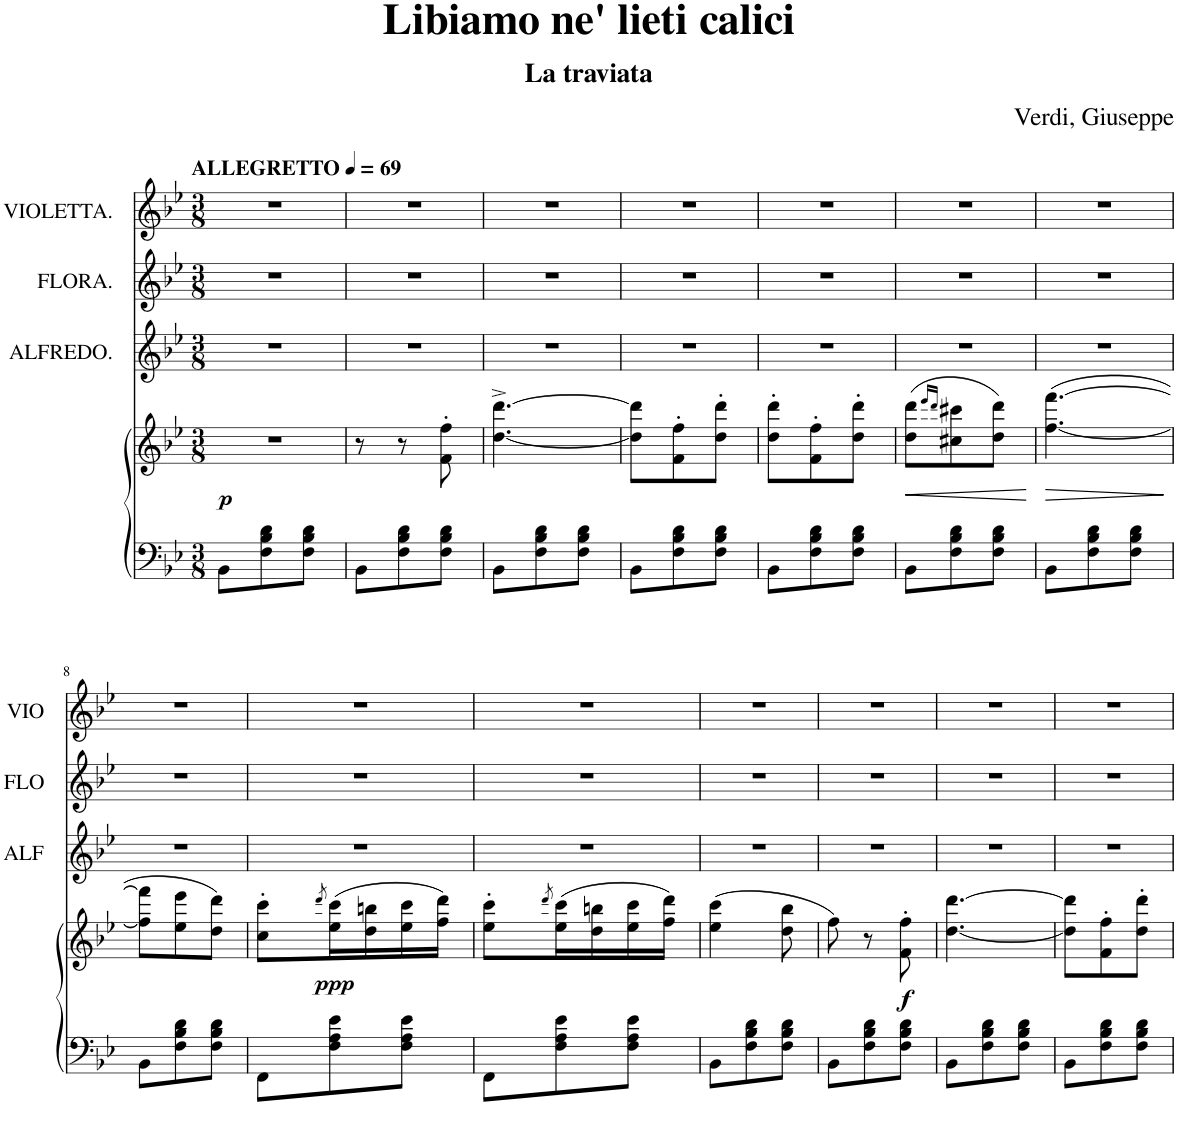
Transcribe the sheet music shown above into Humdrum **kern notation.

**kern	**kern	**dynam	**kern	**kern	**kern
*part4	*part4	*part4	*part3	*part2	*part1
*staff5	*staff4	*staff4/5	*staff3	*staff2	*staff1
*I"Piano	*	*	*I"ALFREDO.	*I"FLORA.	*I"VIOLETTA.
*I'Pno	*	*	*I'ALF	*I'FLO	*I'VIO
*clefF4	*clefG2	*	*clefG2	*clefG2	*clefG2
*k[b-e-]	*k[b-e-]	*	*k[b-e-]	*k[b-e-]	*k[b-e-]
*M3/8	*M3/8	*	*M3/8	*M3/8	*M3/8
*MM69	*MM69	*	*MM69	*MM69	*MM69
=1	=1	=1	=1	=1	=1
!	!	!	!	!	!LO:TX:a:B:t=ALLEGRETTO
!	!	!LO:DY:b	!	!	!
8BB-\L	4.r	p	4.r	4.r	4.r
8F\ 8B-\ 8d\	.	.	.	.	.
8F\ 8B-\ 8d\J	.	.	.	.	.
=2	=2	=2	=2	=2	=2
8BB-\L	8r	.	4.r	4.r	4.r
8F\ 8B-\ 8d\	8r	.	.	.	.
8F\ 8B-\ 8d\J	8f\' 8ff\'	.	.	.	.
=3	=3	=3	=3	=3	=3
8BB-\L	[4.dd\^ [>4.ddd\^	.	4.r	4.r	4.r
8F\ 8B-\ 8d\	.	.	.	.	.
8F\ 8B-\ 8d\J	.	.	.	.	.
=4	=4	=4	=4	=4	=4
8BB-\L	8dd\] 8ddd\]L	.	4.r	4.r	4.r
8F\ 8B-\ 8d\	8f\' 8ff\'	.	.	.	.
8F\ 8B-\ 8d\J	8dd\' 8ddd\'J	.	.	.	.
=5	=5	=5	=5	=5	=5
8BB-\L	8dd\' 8ddd\'L	.	4.r	4.r	4.r
8F\ 8B-\ 8d\	8f\' 8ff\'	.	.	.	.
8F\ 8B-\ 8d\J	8dd\' 8ddd\'J	.	.	.	.
=6	=6	=6	=6	=6	=6
!	!	!LO:HP:b	!	!	!
8BB-\L	(8dd\ 8ddd\L	<	4.r	4.r	4.r
.	16qeee-/LL	.	.	.	.
.	16qddd/JJ	.	.	.	.
8F\ 8B-\ 8d\	8cc#X\ 8ccc#X\	.	.	.	.
8F\ 8B-\ 8d\J	8dd\ 8ddd\J)	.	.	.	.
.	.	[	.	.	.
=7	=7	=7	=7	=7	=7
!	!	!LO:HP:b	!	!	!
8BB-\L	([4.ff\ [4.fff\	>	4.r	4.r	4.r
8F\ 8B-\ 8d\	.	.	.	.	.
8F\ 8B-\ 8d\J	.	.	.	.	.
.	.	]	.	.	.
!!LO:LB:g=z
=8	=8	=8	=8	=8	=8
8BB-\L	8ff\] 8fff\]L	.	4.r	4.r	4.r
8F\ 8B-\ 8d\	8ee-\ 8eee-\	.	.	.	.
8F\ 8B-\ 8d\J	8dd\ 8ddd\J)	.	.	.	.
=9	=9	=9	=9	=9	=9
*	*^	*	*	*	*
8FF\L	8cc\' 8ccc\'L	16.cc' 16.ccc'LL	.	4.r	4.r	4.r
.	.	32ddd!K	.	.	.	.
.	8qddd/	.	.	.	.	.
!	!	!	!LO:DY:b	!	!	!
8F\ 8A\ 8e-\	(16ee-\ 16ccc\L	(16ee- 16cccJJ	ppp	.	.	.
.	16dd\ 16bbn\	8.ryy	.	.	.	.
8F\ 8A\ 8e-\J	16ee-\ 16ccc\	.	.	.	.	.
.	(16ff\ 16ddd\JJ)	.	.	.	.	.
=10	=10	=10	=10	=10	=10	=10
8FF\L	8ee-\' 8ccc\'L	16.ee-' 16.ccc'LL	.	4.r	4.r	4.r
.	.	32ddd!K	.	.	.	.
.	8qddd/	.	.	.	.	.
8F\ 8A\ 8e-\	16ee-\ 16ccc\L	(16ee- 16cccJJ	.	.	.	.
.	16dd\ 16bbn\	8.ryy	.	.	.	.
8F\ 8A\ 8e-\J	16ee-\ 16ccc\	.	.	.	.	.
.	(16ff\ 16ddd\JJ)	.	.	.	.	.
*	*v	*v	*	*	*	*
=11	=11	=11	=11	=11	=11
8BB-\L	4ee-\ 4ccc\	.	4.r	4.r	4.r
8F\ 8B-\ 8d\	.	.	.	.	.
8F\ 8B-\ 8d\J	8dd\ 8bb-\	.	.	.	.
=12	=12	=12	=12	=12	=12
8BB-\L	8ff\)	.	4.r	4.r	4.r
8F\ 8B-\ 8d\	8r	.	.	.	.
!	!	!LO:DY:b	!	!	!
8F\ 8B-\ 8d\J	8f\' 8ff\'	f	.	.	.
=13	=13	=13	=13	=13	=13
8BB-\L	[4.dd\ [4.ddd\	.	4.r	4.r	4.r
8F\ 8B-\ 8d\	.	.	.	.	.
8F\ 8B-\ 8d\J	.	.	.	.	.
=14	=14	=14	=14	=14	=14
8BB-\L	8dd\] 8ddd\]L	.	4.r	4.r	4.r
8F\ 8B-\ 8d\	8f\' 8ff\'	.	.	.	.
8F\ 8B-\ 8d\J	8dd\' 8ddd\'J	.	.	.	.
=	=	=	=	=	=
*-	*-	*-	*-	*-	*-
